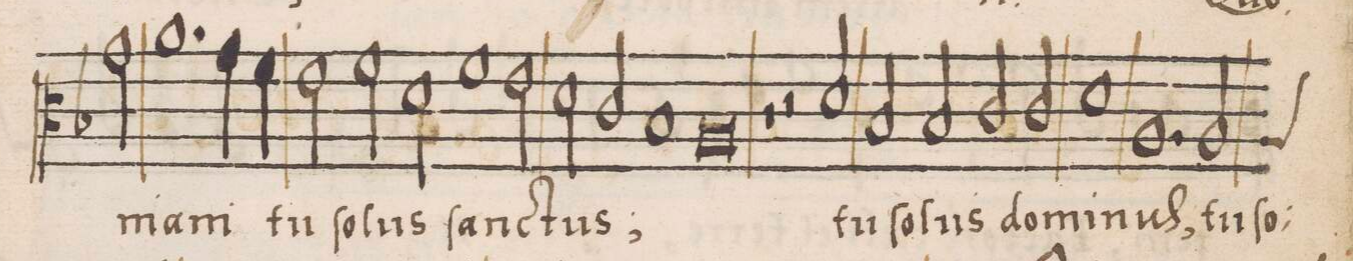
**kern	**text
*I"ALTVS	*
*clefC3	*
*k[b-]	*
*met(C|)	*
*M2/1	*
2g\	-ni-
1.a\	-am
=135-	=135-
4g\	.
4f\	.
2e\	tu
2f\	ſo-
=136-	=136-
2d\	-lus
1f\	ſanc-
2e\	.
=137-	=137-
2d\	-tus;
2c/	.
1B-/	.
=138-	=138-
0A/	.
=139-	=139-
1r	.
2r	.
2d/	tu
=140-	=140-
2B-/	ſo-
2B-/	-lus
2c/	do-
2c/	-mi-
=141-	=141-
1d\	-nus,
1.A/	tu
=142-	=142-
*custos:A	*
2A/	ſo-
*-	*-
